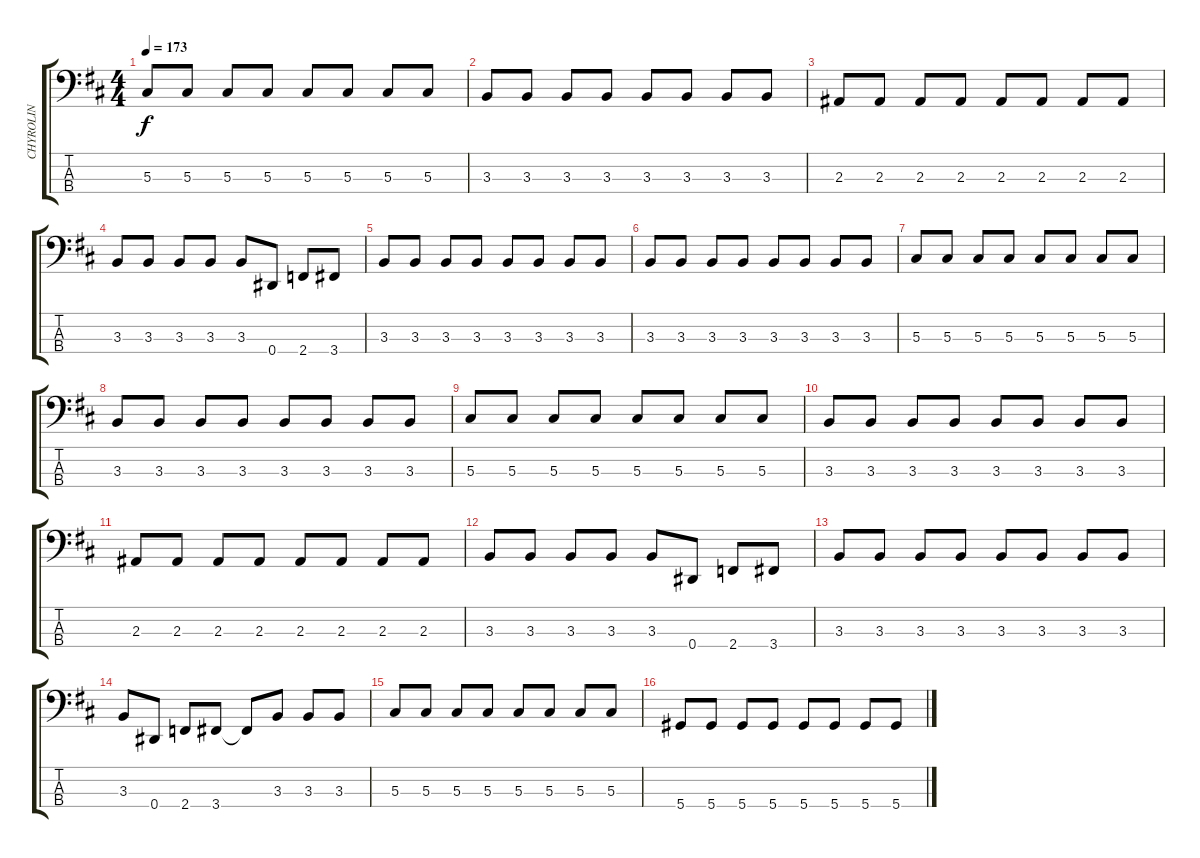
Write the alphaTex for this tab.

\track ("CHYROLIN" "CHYROLIN") {instrument electricbassfinger}
\staff {score tabs}
\tuning (Gb2 Db2 Ab1 Eb1) {hide}
\ts (4 4)
\tempo 173
\clef f4
\ks bminor
5.3.8{dy f} 5.3.8 5.3.8 5.3.8 5.3.8 5.3.8 5.3.8 5.3.8 |
3.3.8 3.3.8 3.3.8 3.3.8 3.3.8 3.3.8 3.3.8 3.3.8 |
2.3.8 2.3.8 2.3.8 2.3.8 2.3.8 2.3.8 2.3.8 2.3.8 |
3.3.8 3.3.8 3.3.8 3.3.8 3.3.8 0.4.8 2.4.8 3.4.8 |
3.3.8 3.3.8 3.3.8 3.3.8 3.3.8 3.3.8 3.3.8 3.3.8 |
3.3.8 3.3.8 3.3.8 3.3.8 3.3.8 3.3.8 3.3.8 3.3.8 |
5.3.8 5.3.8 5.3.8 5.3.8 5.3.8 5.3.8 5.3.8 5.3.8 |
3.3.8 3.3.8 3.3.8 3.3.8 3.3.8 3.3.8 3.3.8 3.3.8 |
5.3.8 5.3.8 5.3.8 5.3.8 5.3.8 5.3.8 5.3.8 5.3.8 |
3.3.8 3.3.8 3.3.8 3.3.8 3.3.8 3.3.8 3.3.8 3.3.8 |
2.3.8 2.3.8 2.3.8 2.3.8 2.3.8 2.3.8 2.3.8 2.3.8 |
3.3.8 3.3.8 3.3.8 3.3.8 3.3.8 0.4.8 2.4.8 3.4.8 |
3.3.8 3.3.8 3.3.8 3.3.8 3.3.8 3.3.8 3.3.8 3.3.8 |
3.3.8 0.4.8 2.4.8 3.4.8 3.4{t}.8 3.3.8 3.3.8 3.3.8 |
5.3.8 5.3.8 5.3.8 5.3.8 5.3.8 5.3.8 5.3.8 5.3.8 |
5.4.8 5.4.8 5.4.8 5.4.8 5.4.8 5.4.8 5.4.8 5.4.8
